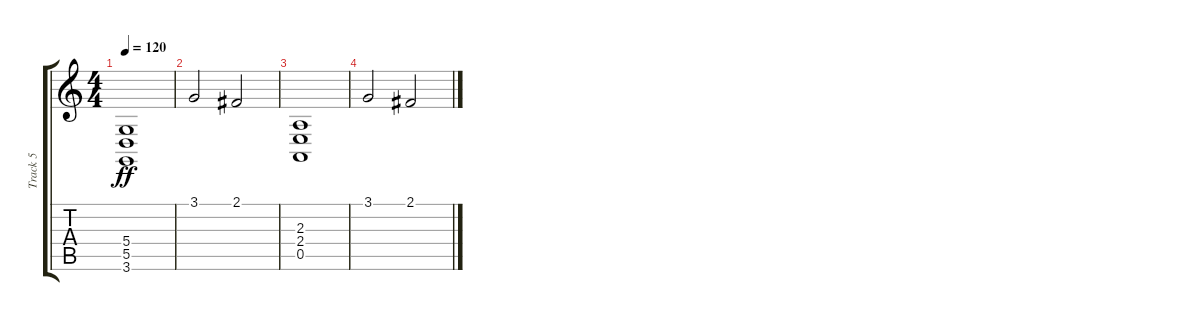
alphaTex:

\track ("Track 5" "Track 5") {instrument acousticgrandpiano}
\staff {score tabs}
\tuning (E4 B3 G3 D3 A2 E2) {hide}
\ts (4 4)
\tempo 120
\clef g2
\ks c
(5.4 5.5 3.6).1{dy ff} |
3.1.2 2.1.2 |
(2.3 2.4 0.5).1 |
3.1.2 2.1.2
